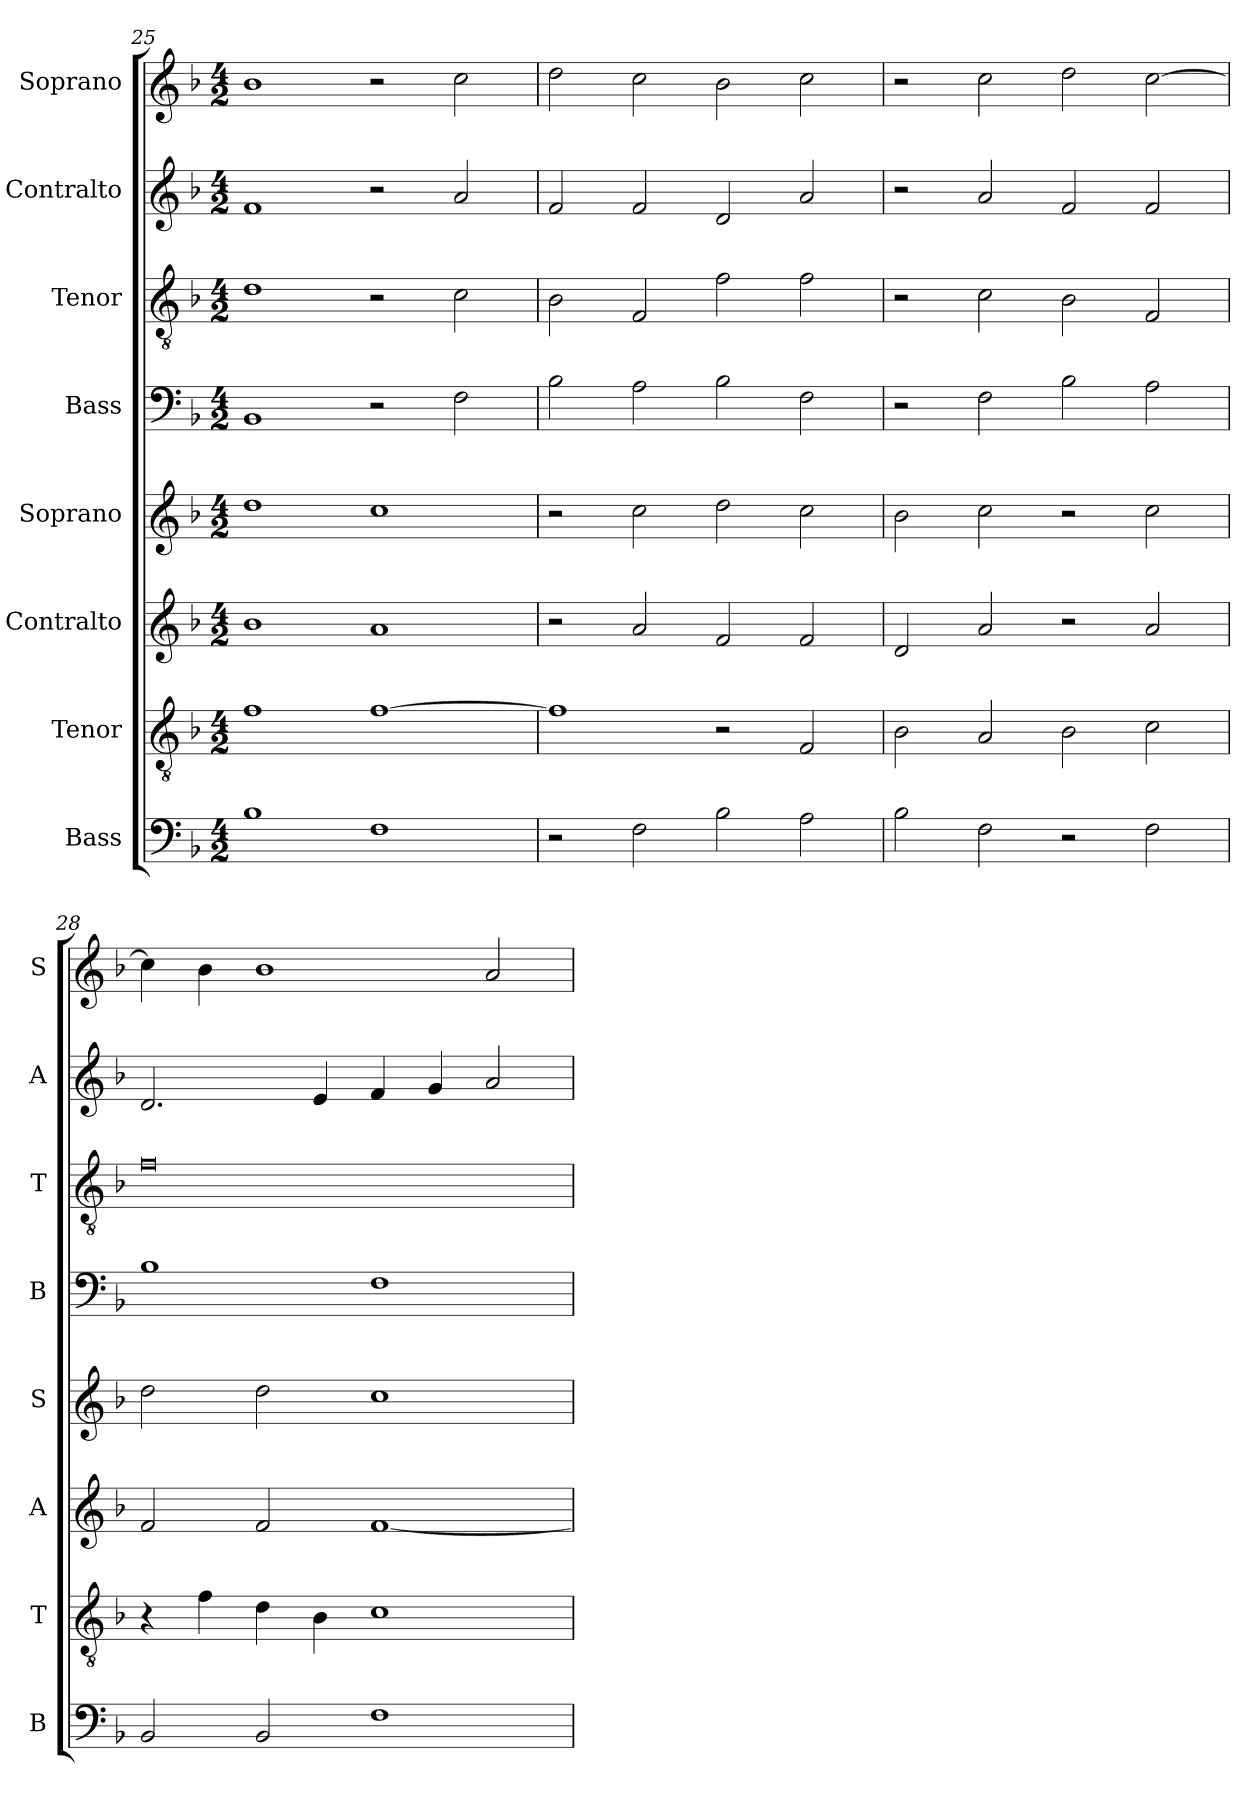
**kern	**kern	**kern	**kern	**kern	**kern	**kern	**kern
*part8	*part7	*part6	*part5	*part4	*part3	*part2	*part1
*staff8	*staff7	*staff6	*staff5	*staff4	*staff3	*staff2	*staff1
*I"Bass	*I"Tenor	*I"Contralto	*I"Soprano	*I"Bass	*I"Tenor	*I"Contralto	*I"Soprano
*I'B	*I'T	*I'A	*I'S	*I'B	*I'T	*I'A	*I'S
*clefF4	*clefGv2	*clefG2	*clefG2	*clefF4	*clefGv2	*clefG2	*clefG2
*k[b-]	*k[b-]	*k[b-]	*k[b-]	*k[b-]	*k[b-]	*k[b-]	*k[b-]
*G:dor	*G:dor	*G:dor	*G:dor	*G:dor	*G:dor	*G:dor	*G:dor
*M4/2	*M4/2	*M4/2	*M4/2	*M4/2	*M4/2	*M4/2	*M4/2
=25	=25	=25	=25	=25	=25	=25	=25
1B-	1f	1b-	1dd	1BB-	1d	1f	1b-
1F	[1f	1a	1cc	2r	2r	2r	2r
.	.	.	.	2F	2c	2a	2cc
=26	=26	=26	=26	=26	=26	=26	=26
2r	1f]	2r	2r	2B-	2B-	2f	2dd
2F	.	2a	2cc	2A	2F	2f	2cc
2B-	2r	2f	2dd	2B-	2f	2d	2b-
2A	2F	2f	2cc	2F	2f	2a	2cc
=27	=27	=27	=27	=27	=27	=27	=27
2B-	2B-	2d	2b-	2r	2r	2r	2r
2F	2A	2a	2cc	2F	2c	2a	2cc
2r	2B-	2r	2r	2B-	2B-	2f	2dd
2F	2c	2a	2cc	2A	2F	2f	[2cc
=28	=28	=28	=28	=28	=28	=28	=28
2BB-	4r	2f	2dd	1B-	0f	2.d	4cc]
.	4f	.	.	.	.	.	4b-
2BB-	4d	2f	2dd	.	.	.	1b-
.	4B-	.	.	.	.	4e	.
1F	1c	[1f	1cc	1F	.	4f	.
.	.	.	.	.	.	4g	.
.	.	.	.	.	.	2a	2a
=	=	=	=	=	=	=	=
*-	*-	*-	*-	*-	*-	*-	*-
